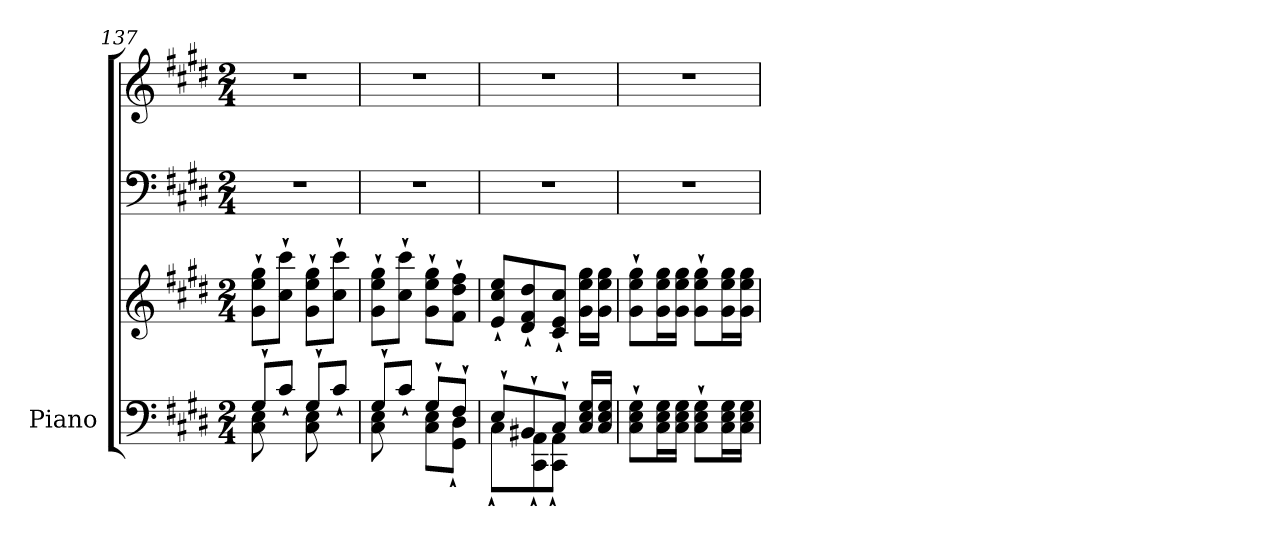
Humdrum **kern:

**kern	**kern	**kern	**kern
*part1	*part1	*part1	*part1
*staff4	*staff3	*staff2	*staff1
*I"Piano	*	*	*
*I'Pno.	*	*	*
*clefF4	*clefG2	*clefF4	*clefG2
*k[f#c#g#d#]	*k[f#c#g#d#]	*k[f#c#g#d#]	*k[f#c#g#d#]
*M2/4	*M2/4	*M2/4	*M2/4
=137	=137	=137	=137
*^	*	*	*
8G#`/L	8C#\ 8E\	8g#\` 8ee\` 8gg#\`L	2r	2r
8c#`/J	8ryy	8cc#\` 8ccc#\`J	.	.
8G#`/L	8C#\ 8E\	8g#\` 8ee\` 8gg#\`L	.	.
8c#`/J	8ryy	8cc#\` 8ccc#\`J	.	.
=138	=138	=138	=138	=138
8G#`/L	8C#\ 8E\	8g#\` 8ee\` 8gg#\`L	2r	2r
8c#`/J	8ryy	8cc#\` 8ccc#\`J	.	.
8G#`/L	8C#\ 8E\L	8g#\` 8ee\` 8gg#\`L	.	.
8F#`/J	8GG#\` 8D#\`J	8f#\` 8dd#\` 8ff#\`J	.	.
!!LO:PB:g=z
=139	=139	=139	=139	=139
8E`/L	8C#`\L	8e/` 8cc#/` 8ee/`L	2r	2r
8BB#X`/	8CC#\` 8AA\`	8d#/` 8f#/` 8dd#/`	.	.
8C#`/J	8CC#\` 8AA\`J	8c#/` 8e/` 8cc#/`J	.	.
16C#/ 16E/ 16G#/LL	8ryy	16g#\ 16ee\ 16gg#\LL	.	.
16C#/ 16E/ 16G#/JJ	.	16g#\ 16ee\ 16gg#\JJ	.	.
*v	*v	*	*	*
=140	=140	=140	=140
8C#\` 8E\` 8G#\`L	8g#\` 8ee\` 8gg#\`L	2r	2r
16C#\ 16E\ 16G#\L	16g#\ 16ee\ 16gg#\L	.	.
16C#\ 16E\ 16G#\JJ	16g#\ 16ee\ 16gg#\JJ	.	.
8C#\` 8E\` 8G#\`L	8g#\` 8ee\` 8gg#\`L	.	.
16C#\ 16E\ 16G#\L	16g#\ 16ee\ 16gg#\L	.	.
16C#\ 16E\ 16G#\JJ	16g#\ 16ee\ 16gg#\JJ	.	.
=	=	=	=
*-	*-	*-	*-
